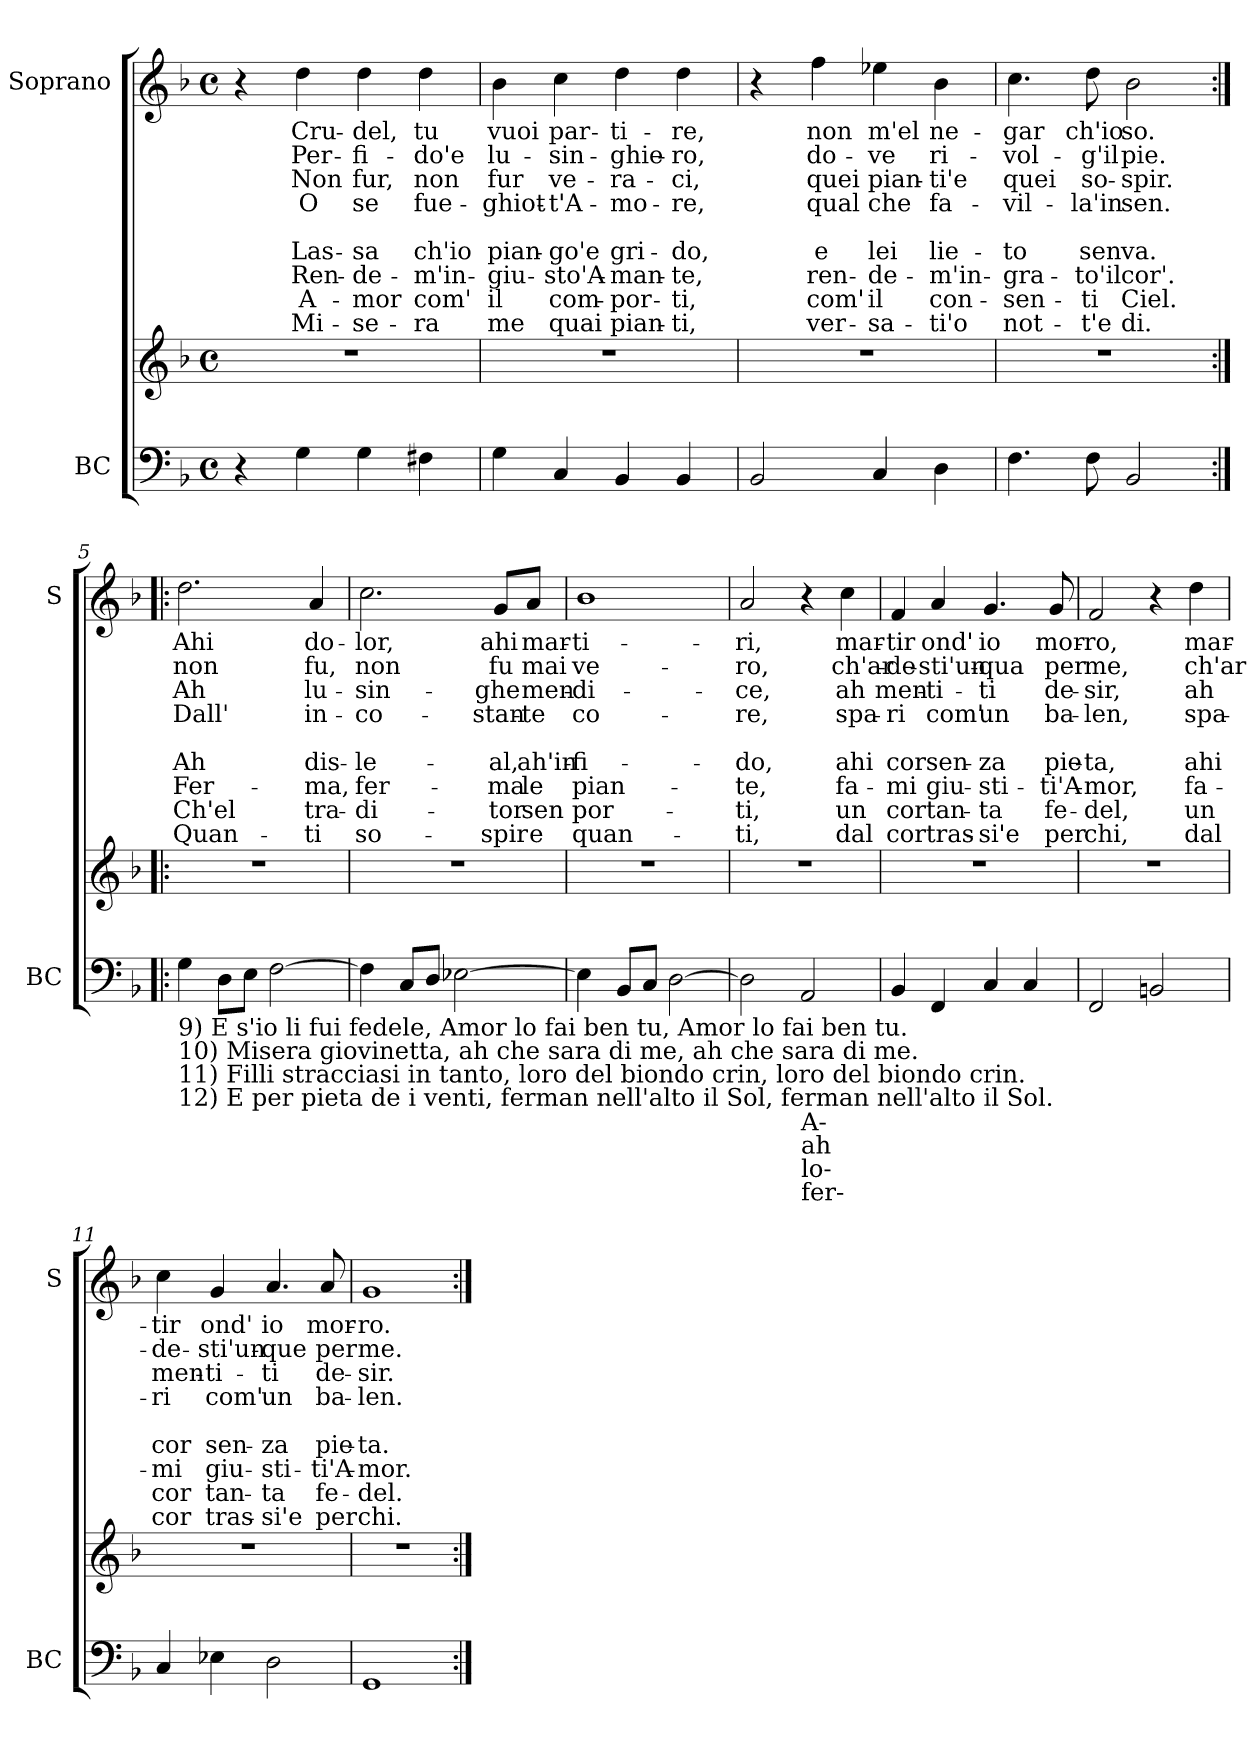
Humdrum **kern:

**kern	**kern	**kern	**text	**text	**text	**text	**text	**text	**text	**text	**text
*part2	*part2	*part1	*part1	*part1	*part1	*part1	*part1	*part1	*part1	*part1	*part1
*staff3	*staff2	*staff1	*staff1	*staff1	*staff1	*staff1	*staff1	*staff1	*staff1	*staff1	*staff1
*I"BC	*	*I"Soprano	*	*	*	*	*	*	*	*	*
*I'BC	*	*I'S	*	*	*	*	*	*	*	*	*
*clefF4	*clefG2	*clefG2	*	*	*	*	*	*	*	*	*
*k[b-]	*k[b-]	*k[b-]	*	*	*	*	*	*	*	*	*
*F:	*F:	*F:	*	*	*	*	*	*	*	*	*
*M4/4	*M4/4	*M4/4	*	*	*	*	*	*	*	*	*
*met(c)	*met(c)	*met(c)	*	*	*	*	*	*	*	*	*
=1	=1	=1	=1	=1	=1	=1	=1	=1	=1	=1	=1
4r	1r	4r	.	.	.	.	.	.	.	.	.
!	!	!	!LO:LY:b	!LO:LY:b	!LO:LY:b	!LO:LY:b	!	!LO:LY:b	!LO:LY:b	!LO:LY:b	!LO:LY:b
4G\	.	4dd\	Cru-	Per-	Non	O	.	Las-	Ren-	A-	Mi-
!	!	!	!LO:LY:b	!LO:LY:b	!LO:LY:b	!LO:LY:b	!	!LO:LY:b	!LO:LY:b	!LO:LY:b	!LO:LY:b
4G\	.	4dd\	-del,	-fi-	fur,	se	.	-sa	-de-	-mor	-se-
!	!	!	!LO:LY:b	!LO:LY:b	!LO:LY:b	!LO:LY:b	!	!LO:LY:b	!LO:LY:b	!LO:LY:b	!LO:LY:b
4F#X\	.	4dd\	tu	-do'e	non	fue-	.	ch'io	-m'in-	com'	-ra
=2	=2	=2	=2	=2	=2	=2	=2	=2	=2	=2	=2
!	!	!	!LO:LY:b	!LO:LY:b	!LO:LY:b	!LO:LY:b	!	!LO:LY:b	!LO:LY:b	!LO:LY:b	!LO:LY:b
4G\	1r	4b-\	vuoi	lu-	fur	-ghiot-	.	pian-	-giu-	il	me
!	!	!	!LO:LY:b	!LO:LY:b	!LO:LY:b	!LO:LY:b	!	!LO:LY:b	!LO:LY:b	!LO:LY:b	!LO:LY:b
4C/	.	4cc\	par-	-sin-	ve-	-t'A-	.	-go'e	-sto'A-	com-	quai
!	!	!	!LO:LY:b	!LO:LY:b	!LO:LY:b	!LO:LY:b	!	!LO:LY:b	!LO:LY:b	!LO:LY:b	!LO:LY:b
4BB-/	.	4dd\	-ti-	-ghie-	-ra-	-mo-	.	gri-	-man-	-por-	pian-
!	!	!	!LO:LY:b	!LO:LY:b	!LO:LY:b	!LO:LY:b	!	!LO:LY:b	!LO:LY:b	!LO:LY:b	!LO:LY:b
4BB-/	.	4dd\	-re,	-ro,	-ci,	-re,	.	-do,	-te,	-ti,	-ti,
=3	=3	=3	=3	=3	=3	=3	=3	=3	=3	=3	=3
2BB-/	1r	4r	.	.	.	.	.	.	.	.	.
!	!	!	!LO:LY:b	!LO:LY:b	!LO:LY:b	!LO:LY:b	!	!LO:LY:b	!LO:LY:b	!LO:LY:b	!LO:LY:b
.	.	4ff\	non	do-	quei	qual	.	e	ren-	com'	ver-
!	!	!	!LO:LY:b	!LO:LY:b	!LO:LY:b	!LO:LY:b	!	!LO:LY:b	!LO:LY:b	!LO:LY:b	!LO:LY:b
4C/	.	4ee-X\	m'el	-ve	pian-	che	.	lei	-de-	il	-sa-
!	!	!	!LO:LY:b	!LO:LY:b	!LO:LY:b	!LO:LY:b	!	!LO:LY:b	!LO:LY:b	!LO:LY:b	!LO:LY:b
4D\	.	4b-\	ne-	ri-	-ti'e	fa-	.	lie-	-m'in-	con-	-ti'o
=4	=4	=4	=4	=4	=4	=4	=4	=4	=4	=4	=4
!	!	!	!LO:LY:b	!LO:LY:b	!LO:LY:b	!LO:LY:b	!	!LO:LY:b	!LO:LY:b	!LO:LY:b	!LO:LY:b
4.F\	1r	4.cc\	-gar	-vol-	quei	-vil-	.	-to	-gra-	-sen-	not-
!	!	!	!LO:LY:b	!LO:LY:b	!LO:LY:b	!LO:LY:b	!	!LO:LY:b	!LO:LY:b	!LO:LY:b	!LO:LY:b
8F\	.	8dd\	ch'io	-g'il	so-	-la'in	.	sen	-to'il	-ti	-t'e
!	!	!	!LO:LY:b	!LO:LY:b	!LO:LY:b	!LO:LY:b	!	!LO:LY:b	!LO:LY:b	!LO:LY:b	!LO:LY:b
2BB-/	.	2b-\	so.	pie.	-spir.	sen.	.	va.	cor'.	Ciel.	di.
!!LO:PB:g=z
=5:|!|:	=5:|!|:	=5:|!|:	=5:|!|:	=5:|!|:	=5:|!|:	=5:|!|:	=5:|!|:	=5:|!|:	=5:|!|:	=5:|!|:	=5:|!|:
!LO:TX:b:t=9)    E s'io li fui fedele, Amor lo fai ben tu, Amor lo fai ben tu.\n10)   Misera giovinetta,  ah che sara di me, ah che sara di me.\n11)   Filli stracciasi in tanto, loro del biondo crin, loro del biondo crin.\n12)   E per pieta de i venti, ferman nell'alto il Sol, ferman nell'alto il Sol.	!	!	!	!	!	!	!	!	!	!	!
!	!	!	!LO:LY:b	!LO:LY:b	!LO:LY:b	!LO:LY:b	!	!LO:LY:b	!LO:LY:b	!LO:LY:b	!LO:LY:b
4G\	1r	2.dd\	Ahi	non	Ah	Dall'	.	Ah	Fer-	Ch'el	Quan-
8D\L	.	.	.	.	.	.	.	.	.	.	.
8E\J	.	.	.	.	.	.	.	.	.	.	.
[2F\	.	.	.	.	.	.	.	.	.	.	.
!	!	!	!LO:LY:b	!LO:LY:b	!LO:LY:b	!LO:LY:b	!	!LO:LY:b	!LO:LY:b	!LO:LY:b	!LO:LY:b
.	.	4a/	do-	fu,	lu-	in-	.	dis-	-ma,	tra-	-ti
=6	=6	=6	=6	=6	=6	=6	=6	=6	=6	=6	=6
!	!	!	!LO:LY:b	!LO:LY:b	!LO:LY:b	!LO:LY:b	!	!LO:LY:b	!LO:LY:b	!LO:LY:b	!LO:LY:b
4F\]	1r	2.cc\	-lor,	non	-sin-	-co-	.	-le-	fer-	-di-	so-
8C/L	.	.	.	.	.	.	.	.	.	.	.
8D/J	.	.	.	.	.	.	.	.	.	.	.
[2E-X\	.	.	.	.	.	.	.	.	.	.	.
!	!	!	!LO:LY:b	!LO:LY:b	!LO:LY:b	!LO:LY:b	!	!LO:LY:b	!LO:LY:b	!LO:LY:b	!LO:LY:b
.	.	8g/L	ahi	fu	-ghe	-stan-	.	-al,	-ma	-tor	-spir
!	!	!	!LO:LY:b	!LO:LY:b	!LO:LY:b	!LO:LY:b	!	!LO:LY:b	!LO:LY:b	!LO:LY:b	!LO:LY:b
.	.	8a/J	mar-	mai	men-	-te	.	ah'in-	le	sen	e
=7	=7	=7	=7	=7	=7	=7	=7	=7	=7	=7	=7
!	!	!	!LO:LY:b	!LO:LY:b	!LO:LY:b	!LO:LY:b	!	!LO:LY:b	!LO:LY:b	!LO:LY:b	!LO:LY:b
4E-\]	1r	1b-	-ti-	ve-	-di-	co-	.	-fi-	pian-	por-	quan-
8BB-/L	.	.	.	.	.	.	.	.	.	.	.
8C/J	.	.	.	.	.	.	.	.	.	.	.
[2D\	.	.	.	.	.	.	.	.	.	.	.
=8	=8	=8	=8	=8	=8	=8	=8	=8	=8	=8	=8
!	!	!	!LO:LY:b	!LO:LY:b	!LO:LY:b	!LO:LY:b	!	!LO:LY:b	!LO:LY:b	!LO:LY:b	!LO:LY:b
2D\]	1r	2a/	-ri,	-ro,	-ce,	-re,	.	-do,	-te,	-ti,	-ti,
!LO:TX:b:t=A-\nah\nlo-\nfer-	!	!	!	!	!	!	!	!	!	!	!
2AA/	.	4r	.	.	.	.	.	.	.	.	.
!	!	!	!LO:LY:b	!LO:LY:b	!LO:LY:b	!LO:LY:b	!	!LO:LY:b	!LO:LY:b	!LO:LY:b	!LO:LY:b
.	.	4cc\	mar-	ch'ar-	ah	spa-	.	ahi	fa-	un	dal
!!LO:LB:g=z
=9	=9	=9	=9	=9	=9	=9	=9	=9	=9	=9	=9
!	!	!	!LO:LY:b	!LO:LY:b	!LO:LY:b	!LO:LY:b	!	!LO:LY:b	!LO:LY:b	!LO:LY:b	!LO:LY:b
4BB-/	1r	4f/	-tir	-de-	men-	-ri	.	cor	-mi	cor	cor
!	!	!	!LO:LY:b	!LO:LY:b	!LO:LY:b	!LO:LY:b	!	!LO:LY:b	!LO:LY:b	!LO:LY:b	!LO:LY:b
4FF/	.	4a/	ond'	-sti'un-	-ti-	com'	.	sen-	giu-	tan-	tras-
!	!	!	!LO:LY:b	!LO:LY:b	!LO:LY:b	!LO:LY:b	!	!LO:LY:b	!LO:LY:b	!LO:LY:b	!LO:LY:b
4C/	.	4.g/	io	-qua	-ti	un	.	-za	-sti-	-ta	-si'e
4C/	.	.	.	.	.	.	.	.	.	.	.
!	!	!	!LO:LY:b	!LO:LY:b	!LO:LY:b	!LO:LY:b	!	!LO:LY:b	!LO:LY:b	!LO:LY:b	!LO:LY:b
.	.	8g/	mor-	per	de-	ba-	.	pie-	-ti'A-	fe-	per
=10	=10	=10	=10	=10	=10	=10	=10	=10	=10	=10	=10
!	!	!	!LO:LY:b	!LO:LY:b	!LO:LY:b	!LO:LY:b	!	!LO:LY:b	!LO:LY:b	!LO:LY:b	!LO:LY:b
2FF/	1r	2f/	-ro,	me,	-sir,	-len,	.	-ta,	-mor,	-del,	chi,
2BBn/	.	4r	.	.	.	.	.	.	.	.	.
!	!	!	!LO:LY:b	!LO:LY:b	!LO:LY:b	!LO:LY:b	!	!LO:LY:b	!LO:LY:b	!LO:LY:b	!LO:LY:b
.	.	4dd\	mar-	ch'ar-	ah	spa-	.	ahi	fa-	un	dal
=11	=11	=11	=11	=11	=11	=11	=11	=11	=11	=11	=11
!	!	!	!LO:LY:b	!LO:LY:b	!LO:LY:b	!LO:LY:b	!	!LO:LY:b	!LO:LY:b	!LO:LY:b	!LO:LY:b
4C/	1r	4cc\	-tir	-de-	men-	-ri	.	cor	-mi	cor	cor
!	!	!	!LO:LY:b	!LO:LY:b	!LO:LY:b	!LO:LY:b	!	!LO:LY:b	!LO:LY:b	!LO:LY:b	!LO:LY:b
4E-X\	.	4g/	ond'	-sti'un-	-ti-	com'	.	sen-	giu-	tan-	tras-
!	!	!	!LO:LY:b	!LO:LY:b	!LO:LY:b	!LO:LY:b	!	!LO:LY:b	!LO:LY:b	!LO:LY:b	!LO:LY:b
2D\	.	4.a/	io	-que	-ti	un	.	-za	-sti-	-ta	-si'e
!	!	!	!LO:LY:b	!LO:LY:b	!LO:LY:b	!LO:LY:b	!	!LO:LY:b	!LO:LY:b	!LO:LY:b	!LO:LY:b
.	.	8a/	mor-	per	de-	ba-	.	pie-	-ti'A-	fe-	per
=12	=12	=12	=12	=12	=12	=12	=12	=12	=12	=12	=12
!	!	!	!LO:LY:b	!LO:LY:b	!LO:LY:b	!LO:LY:b	!	!LO:LY:b	!LO:LY:b	!LO:LY:b	!LO:LY:b
1GG	1r	1g	-ro.	me.	-sir.	-len.	.	-ta.	-mor.	-del.	chi.
=:|!	=:|!	=:|!	=:|!	=:|!	=:|!	=:|!	=:|!	=:|!	=:|!	=:|!	=:|!
*-	*-	*-	*-	*-	*-	*-	*-	*-	*-	*-	*-
